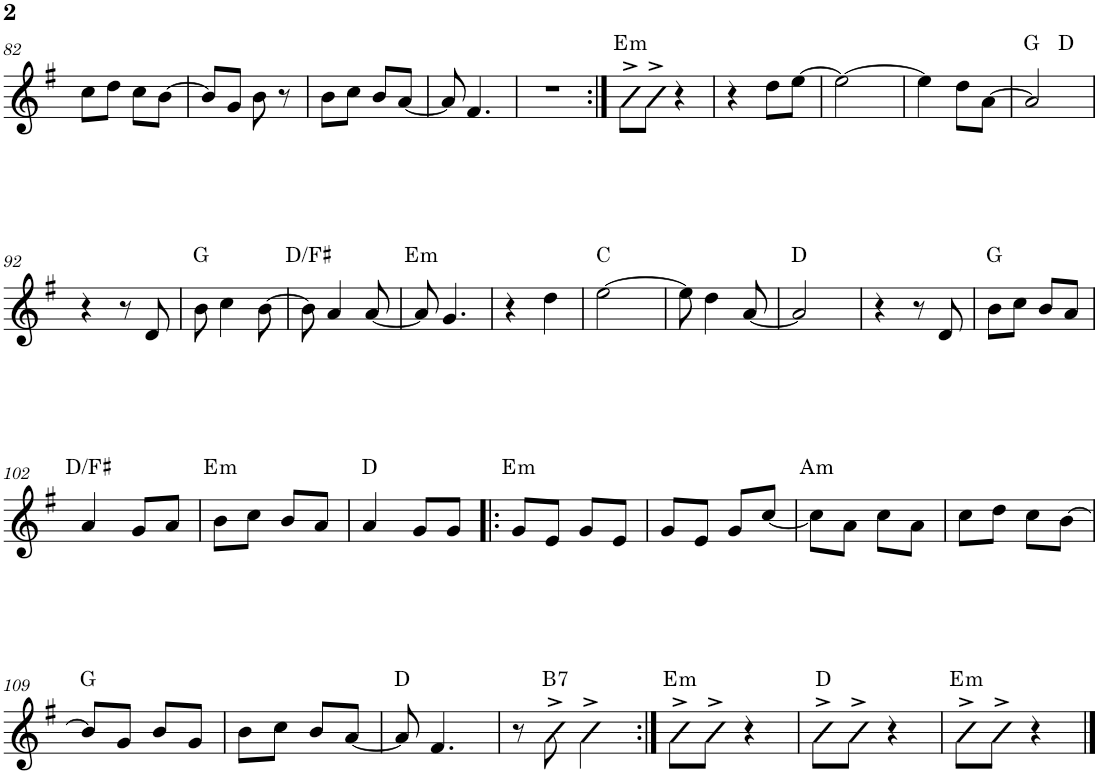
**kern	**harte
*part1	*part1
*staff1	*
*I"P1	*
!!LO:PB:g=z
*clefG2	*
*k[f#]	*
*G:	*
*M2/4	*
=82	=82
8cc\L	.
8dd\J	.
8cc\L	.
[>8b\J	.
=83	=83
8b/L]	.
8g/J	.
8b\	.
8r	.
=84	=84
8b\L	.
8cc\J	.
8b/L	.
[<8a/J	.
=85	=85
8a/]	.
4.f#/	.
=86	=86
2r	.
=87:|!	=87:|!
!	!LO:H:kt=m
8b^\L	E:min
8b^\J	.
4r	.
=88	=88
4r	.
8dd\L	.
[8ee\J	.
=89	=89
2ee\_	.
=90	=90
4ee\]	.
8dd\L	.
[>8a\J	.
=91	=91
*^	*
2a/]	4ryy	G:maj
.	4ryy	D:maj
*v	*v	*
!!LO:LB:g=z
=92	=92
4r	.
8r	.
8d/	.
=93	=93
8b\	G:maj
4cc\	.
[>8b\	.
=94	=94
8b\]	D:maj/3
4a/	.
[<8a/	.
=95	=95
!	!LO:H:kt=m
8a/]	E:min
4.g/	.
=96	=96
4r	.
4dd\	.
=97	=97
[>2ee\	C:maj
=98	=98
8ee\]	.
4dd\	.
[<8a/	.
=99	=99
2a/]	D:maj
=100	=100
4r	.
8r	.
8d/	.
=101	=101
8b\L	G:maj
8cc\J	.
8b/L	.
8a/J	.
!!LO:LB:g=z
=102	=102
4a/	D:maj/3
8g/L	.
8a/J	.
=103	=103
!	!LO:H:kt=m
8b\L	E:min
8cc\J	.
8b/L	.
8a/J	.
=104	=104
4a/	D:maj
8g/L	.
8g/J	.
=105!|:	=105!|:
!	!LO:H:kt=m
8g/L	E:min
8e/J	.
8g/L	.
8e/J	.
=106	=106
8g/L	.
8e/J	.
8g/L	.
[<8cc/J	.
=107	=107
!	!LO:H:kt=m
8cc\L]	A:min
8a\J	.
8cc\L	.
8a\J	.
=108	=108
8cc\L	.
8dd\J	.
8cc\L	.
[>8b\J	.
!!LO:LB:g=z
=109	=109
8b/L]	G:maj
8g/J	.
8b/L	.
8g/J	.
=110	=110
8b\L	.
8cc\J	.
8b/L	.
[<8a/J	.
=111	=111
8a/]	D:maj
4.f#/	.
=112	=112
8r	.
!	!LO:H:kt=7
8b^\	B:7
4b^\	.
=113:|!	=113:|!
!	!LO:H:kt=m
8b^\L	E:min
8b^\J	.
4r	.
=114	=114
8b^\L	D:maj
8b^\J	.
4r	.
=115	=115
!	!LO:H:kt=m
8b^\L	E:min
8b^\J	.
4r	.
==	==
*-	*-
